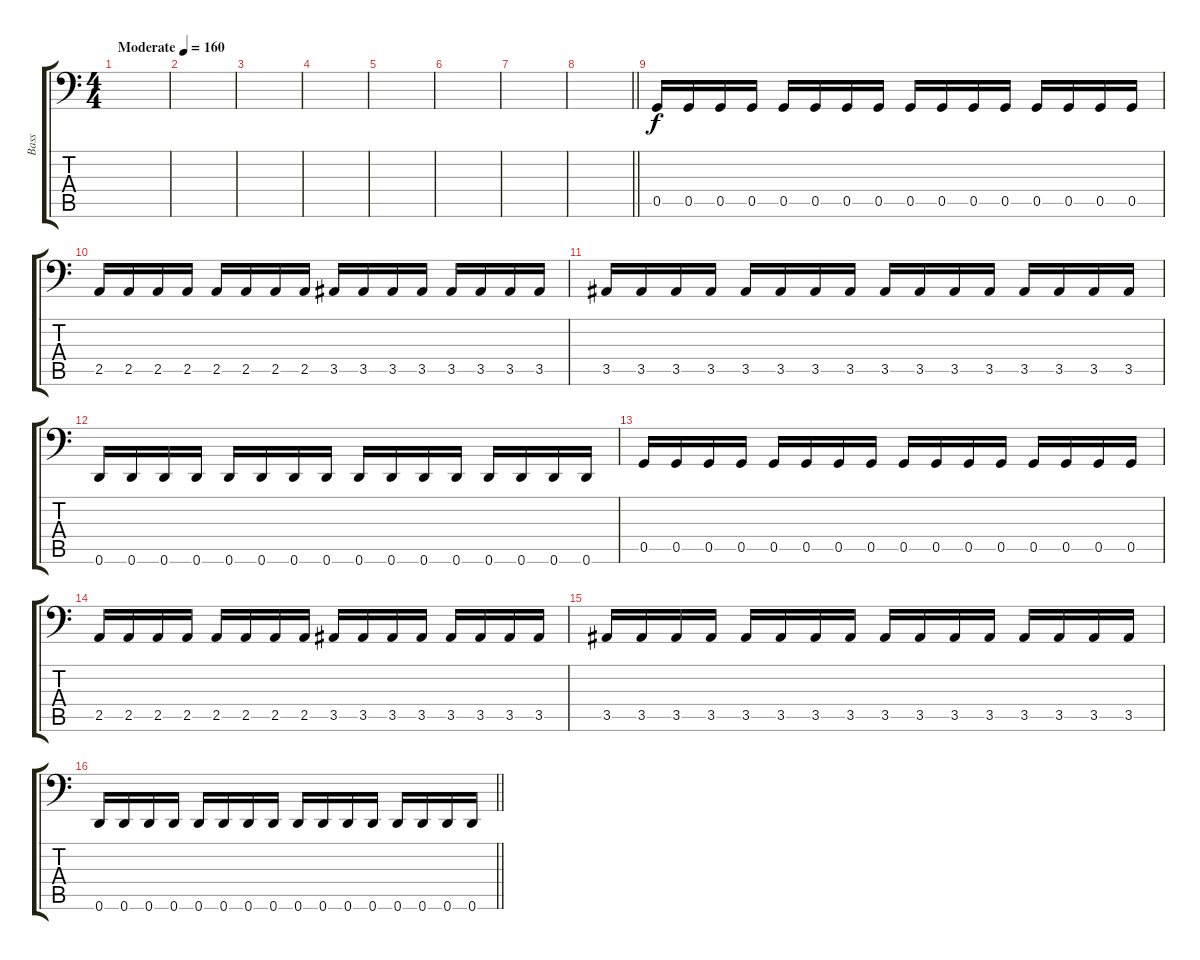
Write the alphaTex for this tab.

\track ("Bass" "Bass") {instrument electricbassfinger}
\staff {score tabs}
\tuning (D3 A2 F2 C2 G1 D1) {hide}
\ts (4 4)
\section ("" "")
\tempo (160 "Moderate")
\clef f4
\ks c
|
|
|
|
|
|
|
\barLineRight lightlight
|
0.5.16 0.5.16 0.5.16 0.5.16 0.5.16 0.5.16 0.5.16 0.5.16 0.5.16 0.5.16 0.5.16 0.5.16 0.5.16 0.5.16 0.5.16 0.5.16 |
2.5.16 2.5.16 2.5.16 2.5.16 2.5.16 2.5.16 2.5.16 2.5.16 3.5.16 3.5.16 3.5.16 3.5.16 3.5.16 3.5.16 3.5.16 3.5.16 |
3.5.16 3.5.16 3.5.16 3.5.16 3.5.16 3.5.16 3.5.16 3.5.16 3.5.16 3.5.16 3.5.16 3.5.16 3.5.16 3.5.16 3.5.16 3.5.16 |
0.6.16 0.6.16 0.6.16 0.6.16 0.6.16 0.6.16 0.6.16 0.6.16 0.6.16 0.6.16 0.6.16 0.6.16 0.6.16 0.6.16 0.6.16 0.6.16 |
0.5.16 0.5.16 0.5.16 0.5.16 0.5.16 0.5.16 0.5.16 0.5.16 0.5.16 0.5.16 0.5.16 0.5.16 0.5.16 0.5.16 0.5.16 0.5.16 |
2.5.16 2.5.16 2.5.16 2.5.16 2.5.16 2.5.16 2.5.16 2.5.16 3.5.16 3.5.16 3.5.16 3.5.16 3.5.16 3.5.16 3.5.16 3.5.16 |
3.5.16 3.5.16 3.5.16 3.5.16 3.5.16 3.5.16 3.5.16 3.5.16 3.5.16 3.5.16 3.5.16 3.5.16 3.5.16 3.5.16 3.5.16 3.5.16 |
\barLineRight lightlight
0.6.16 0.6.16 0.6.16 0.6.16 0.6.16 0.6.16 0.6.16 0.6.16 0.6.16 0.6.16 0.6.16 0.6.16 0.6.16 0.6.16 0.6.16 0.6.16
